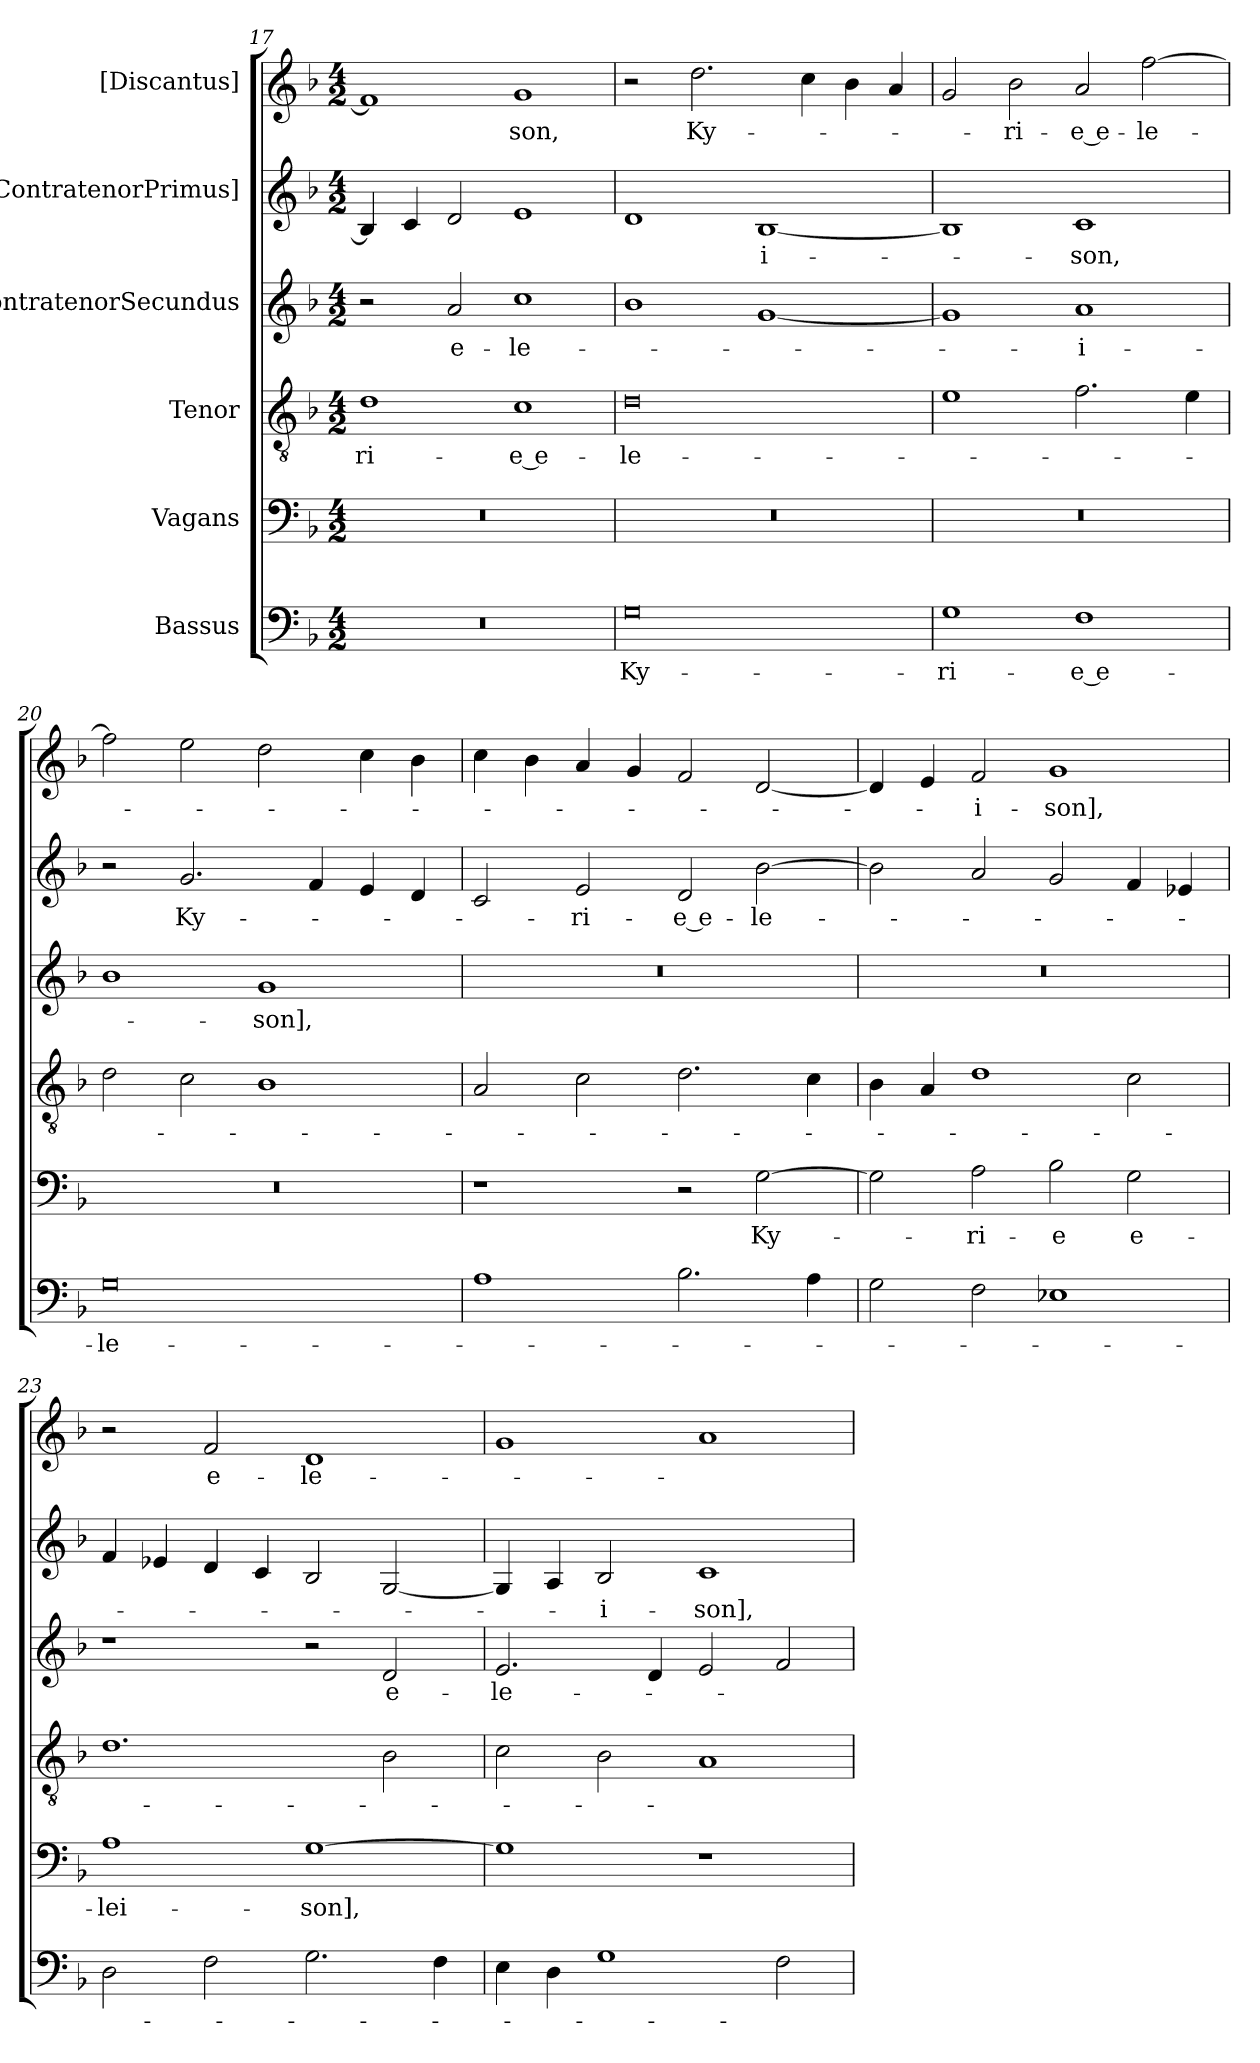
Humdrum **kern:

**kern	**text	**kern	**text	**kern	**text	**kern	**text	**kern	**text	**kern	**text
*part6	*part6	*part5	*part5	*part4	*part4	*part3	*part3	*part2	*part2	*part1	*part1
*staff6	*staff6	*staff5	*staff5	*staff4	*staff4	*staff3	*staff3	*staff2	*staff2	*staff1	*staff1
*I"Bassus	*	*I"Vagans	*	*I"Tenor	*	*I"ContratenorSecundus	*	*I"[ContratenorPrimus]	*	*I"[Discantus]	*
*clefF4	*	*clefF4	*	*clefGv2	*	*clefG2	*	*clefG2	*	*clefG2	*
*k[b-]	*	*k[b-]	*	*k[b-]	*	*k[b-]	*	*k[b-]	*	*k[b-]	*
*M4/2	*	*M4/2	*	*M4/2	*	*M4/2	*	*M4/2	*	*M4/2	*
=17	=17	=17	=17	=17	=17	=17	=17	=17	=17	=17	=17
0r	.	0r	.	1d\	-ri-	2r	.	4B-/]	.	1f/]	.
.	.	.	.	.	.	.	.	4c/	.	.	.
.	.	.	.	.	.	2a/	e-	2d/	.	.	.
.	.	.	.	1c\	-e e-	1cc\	-le-	1e/	.	1g/	-son,
=18	=18	=18	=18	=18	=18	=18	=18	=18	=18	=18	=18
0G\	Ky-	0r	.	0d\	-le-	1b-\	.	1d/	.	2r	.
.	.	.	.	.	.	.	.	.	.	2.dd\	Ky-
.	.	.	.	.	.	[1g/	.	[1B-/	-i-	.	.
.	.	.	.	.	.	.	.	.	.	4cc\	.
.	.	.	.	.	.	.	.	.	.	4b-\	.
.	.	.	.	.	.	.	.	.	.	4a/	.
=19	=19	=19	=19	=19	=19	=19	=19	=19	=19	=19	=19
1G\	-ri-	0r	.	1e\	.	1g/]	.	1B-/]	.	2g/	.
.	.	.	.	.	.	.	.	.	.	2b-\	-ri-
1F\	-e e-	.	.	2.f\	.	1a/	-i-	1c/	-son,	2a/	-e e-
.	.	.	.	.	.	.	.	.	.	[2ff\	-le-
.	.	.	.	4e\	.	.	.	.	.	.	.
=20	=20	=20	=20	=20	=20	=20	=20	=20	=20	=20	=20
0G\	-le-	0r	.	2d\	.	1b-\	.	2r	.	2ff\]	.
.	.	.	.	2c\	.	.	.	2.g/	Ky-	2ee\	.
.	.	.	.	1B-\	.	1g/	-son],	.	.	2dd\	.
.	.	.	.	.	.	.	.	4f/	.	.	.
.	.	.	.	.	.	.	.	4e/	.	4cc\	.
.	.	.	.	.	.	.	.	4d/	.	4b-\	.
=21	=21	=21	=21	=21	=21	=21	=21	=21	=21	=21	=21
1A\	.	1r	.	2A/	.	0r	.	2c/	.	4cc\	.
.	.	.	.	.	.	.	.	.	.	4b-\	.
.	.	.	.	2c\	.	.	.	2e/	-ri-	4a/	.
.	.	.	.	.	.	.	.	.	.	4g/	.
2.B-\	.	2r	.	2.d\	.	.	.	2d/	-e e-	2f/	.
.	.	[2G\	Ky-	.	.	.	.	[2b-\	-le-	[2d/	.
4A\	.	.	.	4c\	.	.	.	.	.	.	.
=22	=22	=22	=22	=22	=22	=22	=22	=22	=22	=22	=22
2G\	.	2G\]	.	4B-\	.	0r	.	2b-\]	.	4d/]	.
.	.	.	.	4A/	.	.	.	.	.	4e/	.
2F\	.	2A\	-ri-	1d\	.	.	.	2a/	.	2f/	-i-
1E-X\	.	2B-\	-e	.	.	.	.	2g/	.	1g/	-son],
.	.	2G\	e-	2c\	.	.	.	4f/	.	.	.
.	.	.	.	.	.	.	.	4e-X/	.	.	.
=23	=23	=23	=23	=23	=23	=23	=23	=23	=23	=23	=23
2D\	.	1A\	-lei-	1.d\	.	1r	.	4f/	.	2r	.
.	.	.	.	.	.	.	.	4e-X/	.	.	.
2F\	.	.	.	.	.	.	.	4d/	.	2f/	e-
.	.	.	.	.	.	.	.	4c/	.	.	.
2.G\	.	[1G\	-son],	.	.	2r	.	2B-/	.	1d/	-le-
.	.	.	.	2B-\	.	2d/	e-	[2G/	.	.	.
4F\	.	.	.	.	.	.	.	.	.	.	.
=24	=24	=24	=24	=24	=24	=24	=24	=24	=24	=24	=24
4E\	.	1G\]	.	2c\	.	2.e/	-le-	4G/]	.	1g/	.
4D\	.	.	.	.	.	.	.	4A/	.	.	.
1G\	.	.	.	2B-\	.	.	.	2B-/	-i-	.	.
.	.	.	.	.	.	4d/	.	.	.	.	.
.	.	1r	.	1A/	.	2e/	.	1c/	-son],	1a/	.
2F\	.	.	.	.	.	2f/	.	.	.	.	.
=	=	=	=	=	=	=	=	=	=	=	=
*-	*-	*-	*-	*-	*-	*-	*-	*-	*-	*-	*-
